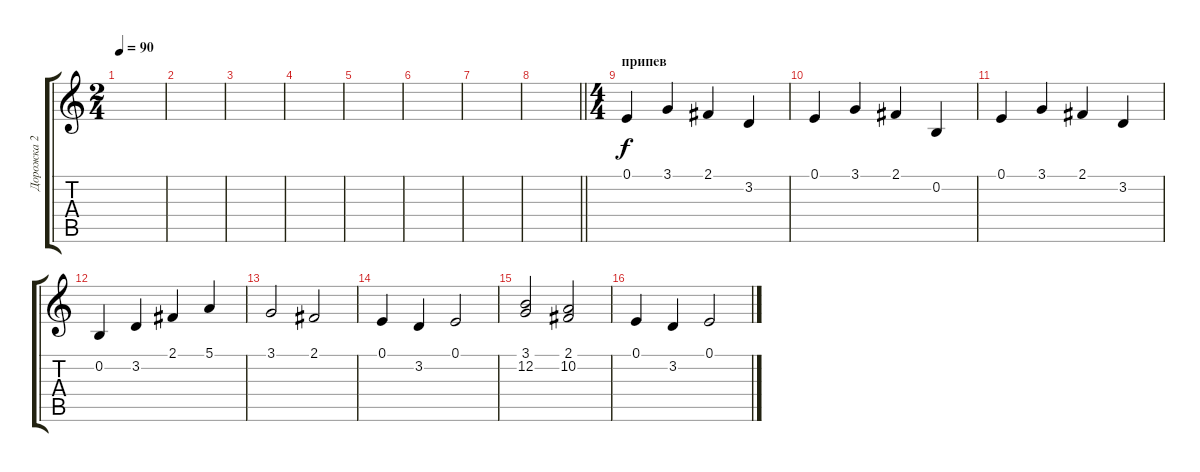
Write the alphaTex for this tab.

\track ("Дорожка 2" "Дорожка 2") {instrument stringensemble1}
\staff {score tabs}
\tuning (E4 B3 G3 D3 A2 E2) {hide}
\ts (2 4)
\tempo 90
\clef g2
\ks c
|
|
|
|
|
|
|
\barLineRight lightlight
|
\ts (4 4)
\section ("" "припев")
0.1.4 3.1.4 2.1.4 3.2.4 |
0.1.4 3.1.4 2.1.4 0.2.4 |
0.1.4 3.1.4 2.1.4 3.2.4 |
0.2.4 3.2.4 2.1.4 5.1.4 |
3.1.2 2.1.2 |
0.1.4 3.2.4 0.1.2 |
(3.1 12.2).2 (2.1 10.2).2 |
0.1.4 3.2.4 0.1.2
